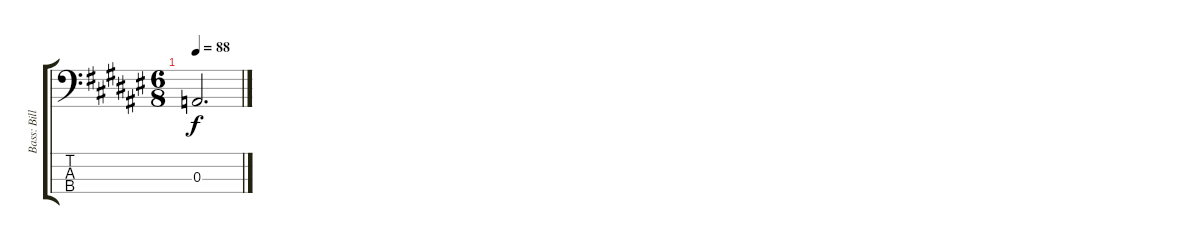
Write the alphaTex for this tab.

\track ("Bass: Billy" "Bass: Bill") {instrument electricbassfinger}
\staff {score tabs}
\tuning (G2 D2 A1 E1) {hide}
\ts (6 8)
\tempo 88
\clef f4
\ks f#
0.3{t}.2{d dy f}
